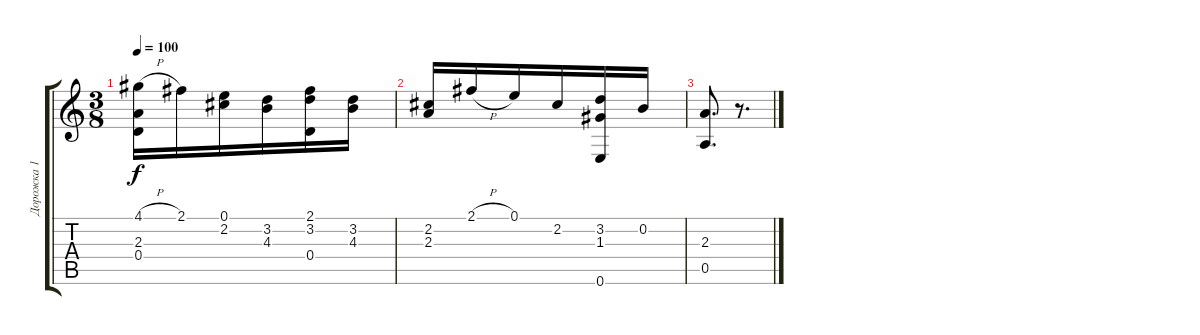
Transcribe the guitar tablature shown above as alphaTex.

\track ("Дорожка 1" "Дорожка 1") {instrument acousticguitarnylon}
\staff {score tabs}
\tuning (E4 B3 G3 D3 A2 E2) {hide}
\ts (3 8)
\tempo 100
\clef g2
\ks c
(4.1{h} 2.3 0.4).16{dy f} 2.1.16 (0.1 2.2).16 (3.2 4.3).16 (2.1 3.2 0.4).16 (3.2 4.3).16 |
(2.2 2.3).16 2.1{h}.16 0.1.16 2.2.16 (3.2 1.3 0.6).16 0.2.16 |
(2.3 0.5).8{d} r.8{d}
